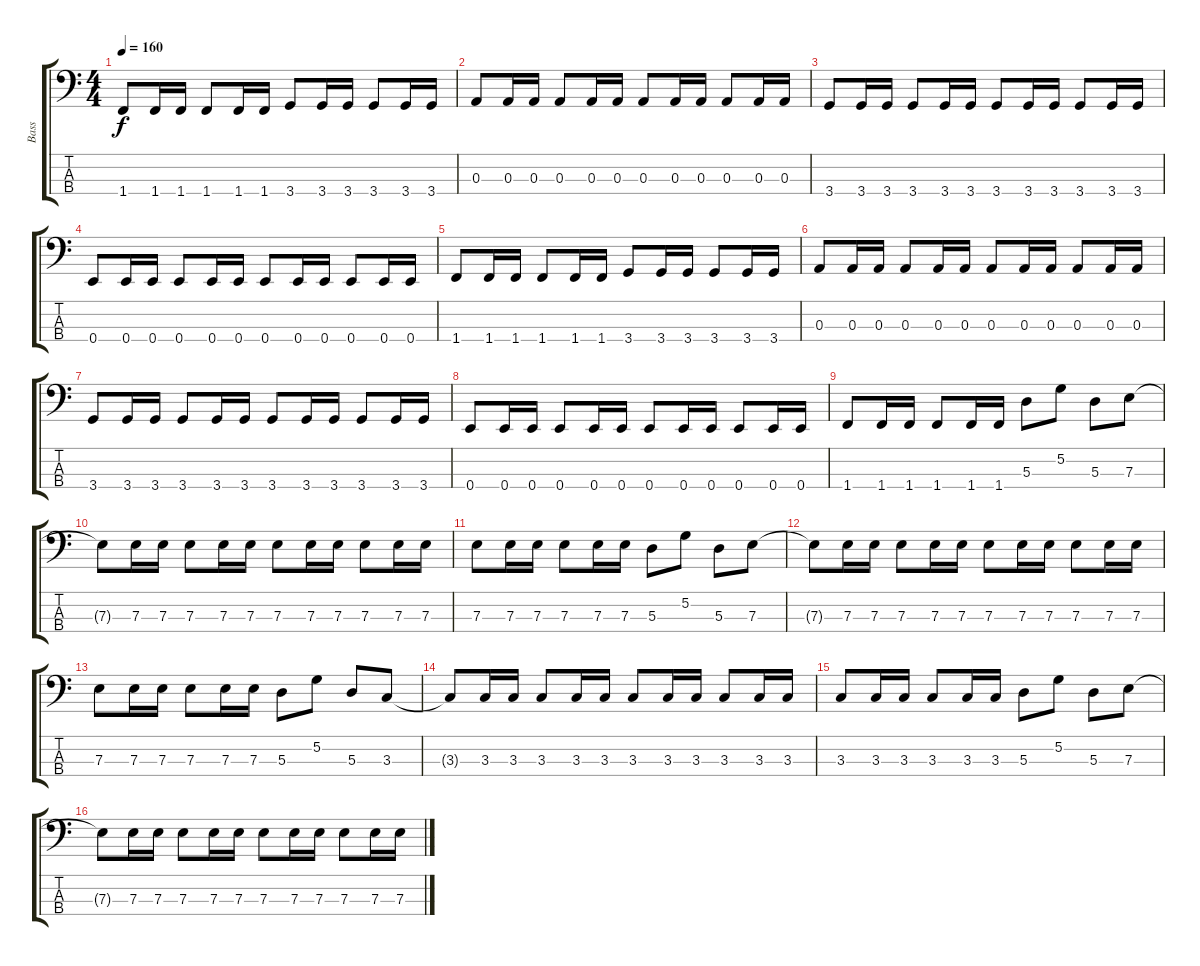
\track ("Bass" "Bass") {instrument electricbasspick}
\staff {score tabs}
\tuning (G2 D2 A1 E1) {hide}
\ts (4 4)
\tempo 160
\clef f4
\ks c
1.4.8{dy f} 1.4.16 1.4.16 1.4.8 1.4.16 1.4.16 3.4.8 3.4.16 3.4.16 3.4.8 3.4.16 3.4.16 |
0.3.8 0.3.16 0.3.16 0.3.8 0.3.16 0.3.16 0.3.8 0.3.16 0.3.16 0.3.8 0.3.16 0.3.16 |
3.4.8 3.4.16 3.4.16 3.4.8 3.4.16 3.4.16 3.4.8 3.4.16 3.4.16 3.4.8 3.4.16 3.4.16 |
0.4.8 0.4.16 0.4.16 0.4.8 0.4.16 0.4.16 0.4.8 0.4.16 0.4.16 0.4.8 0.4.16 0.4.16 |
1.4.8 1.4.16 1.4.16 1.4.8 1.4.16 1.4.16 3.4.8 3.4.16 3.4.16 3.4.8 3.4.16 3.4.16 |
0.3.8 0.3.16 0.3.16 0.3.8 0.3.16 0.3.16 0.3.8 0.3.16 0.3.16 0.3.8 0.3.16 0.3.16 |
3.4.8 3.4.16 3.4.16 3.4.8 3.4.16 3.4.16 3.4.8 3.4.16 3.4.16 3.4.8 3.4.16 3.4.16 |
0.4.8 0.4.16 0.4.16 0.4.8 0.4.16 0.4.16 0.4.8 0.4.16 0.4.16 0.4.8 0.4.16 0.4.16 |
1.4.8 1.4.16 1.4.16 1.4.8 1.4.16 1.4.16 5.3.8 5.2.8 5.3.8 7.3.8 |
7.3{t}.8 7.3.16 7.3.16 7.3.8 7.3.16 7.3.16 7.3.8 7.3.16 7.3.16 7.3.8 7.3.16 7.3.16 |
7.3.8 7.3.16 7.3.16 7.3.8 7.3.16 7.3.16 5.3.8 5.2.8 5.3.8 7.3.8 |
7.3{t}.8 7.3.16 7.3.16 7.3.8 7.3.16 7.3.16 7.3.8 7.3.16 7.3.16 7.3.8 7.3.16 7.3.16 |
7.3.8 7.3.16 7.3.16 7.3.8 7.3.16 7.3.16 5.3.8 5.2.8 5.3.8 3.3.8 |
3.3{t}.8 3.3.16 3.3.16 3.3.8 3.3.16 3.3.16 3.3.8 3.3.16 3.3.16 3.3.8 3.3.16 3.3.16 |
3.3.8 3.3.16 3.3.16 3.3.8 3.3.16 3.3.16 5.3.8 5.2.8 5.3.8 7.3.8 |
7.3{t}.8 7.3.16 7.3.16 7.3.8 7.3.16 7.3.16 7.3.8 7.3.16 7.3.16 7.3.8 7.3.16 7.3.16
